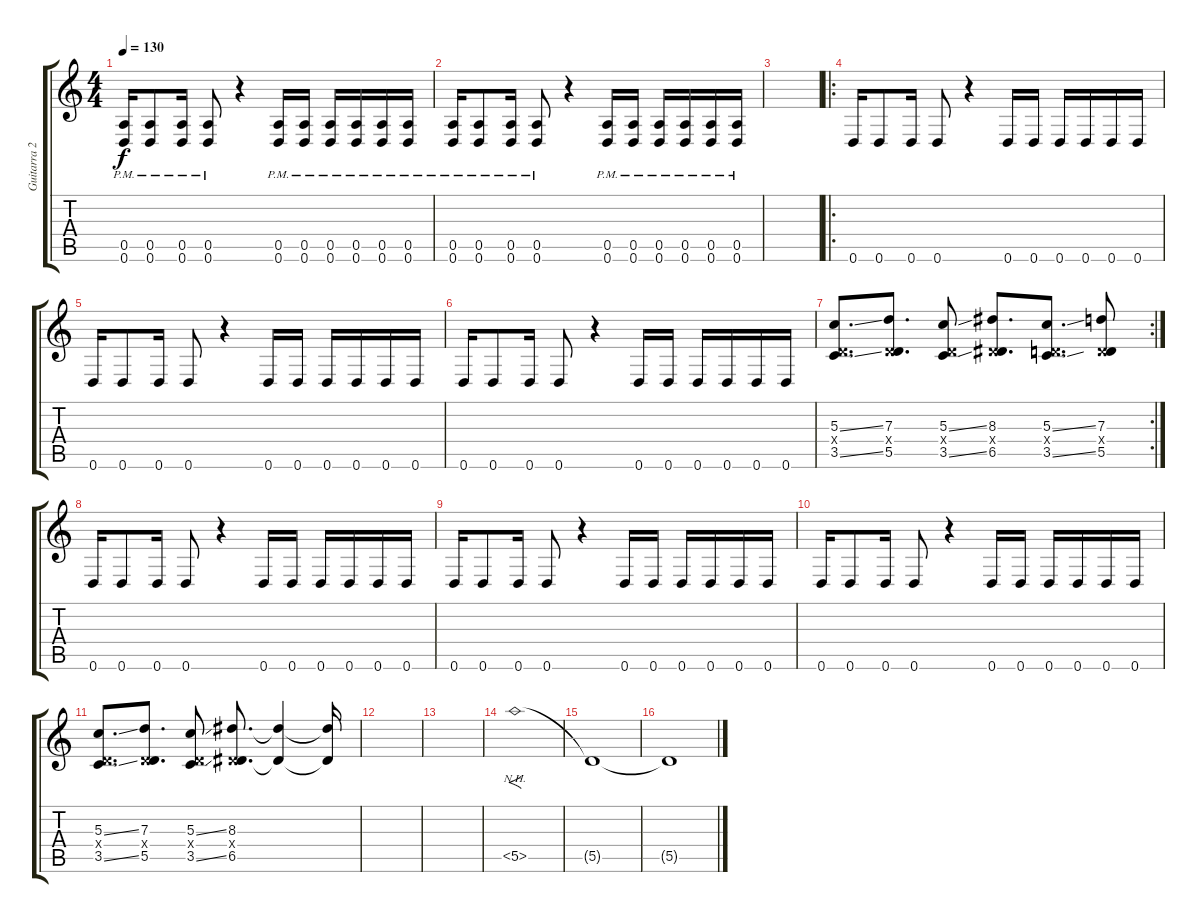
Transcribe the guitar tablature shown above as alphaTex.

\track ("Guitarra 2" "Guitarra 2") {instrument distortionguitar}
\staff {score tabs}
\tuning (E4 B3 G3 D3 A2 D2) {hide}
\ts (4 4)
\tempo 130
\clef g2
\ks c
(0.5{pm} 0.6{pm}).16{dy f} (0.5{pm} 0.6{pm}).8 (0.5{pm} 0.6{pm}).16 (0.5{pm} 0.6{pm}).8 r.4 (0.5{pm} 0.6{pm}).16 (0.5{pm} 0.6{pm}).16 (0.5{pm} 0.6{pm}).16 (0.5{pm} 0.6{pm}).16 (0.5{pm} 0.6{pm}).16 (0.5{pm} 0.6{pm}).16 |
(0.5{pm} 0.6{pm}).16 (0.5{pm} 0.6{pm}).8 (0.5{pm} 0.6{pm}).16 (0.5{pm} 0.6{pm}).8 r.4 (0.5{pm} 0.6{pm}).16 (0.5{pm} 0.6{pm}).16 (0.5{pm} 0.6{pm}).16 (0.5{pm} 0.6{pm}).16 (0.5{pm} 0.6{pm}).16 (0.5{pm} 0.6{pm}).16 |
|
\ro
0.6.16 0.6.8 0.6.16 0.6.8 r.4 0.6.16 0.6.16 0.6.16 0.6.16 0.6.16 0.6.16 |
0.6.16 0.6.8 0.6.16 0.6.8 r.4 0.6.16 0.6.16 0.6.16 0.6.16 0.6.16 0.6.16 |
0.6.16 0.6.8 0.6.16 0.6.8 r.4 0.6.16 0.6.16 0.6.16 0.6.16 0.6.16 0.6.16 |
\rc 2
(5.3{ss} 0.4{x} 3.5{ss}).8{d} (7.3 0.4{x} 5.5).8{d} (5.3{ss} 0.4{x} 3.5{ss}).8 (8.3 0.4{x} 6.5).8{d} (5.3{ss} 0.4{x} 3.5{ss}).8{d} (7.3 0.4{x} 5.5).8 |
0.6.16 0.6.8 0.6.16 0.6.8 r.4 0.6.16 0.6.16 0.6.16 0.6.16 0.6.16 0.6.16 |
0.6.16 0.6.8 0.6.16 0.6.8 r.4 0.6.16 0.6.16 0.6.16 0.6.16 0.6.16 0.6.16 |
0.6.16 0.6.8 0.6.16 0.6.8 r.4 0.6.16 0.6.16 0.6.16 0.6.16 0.6.16 0.6.16 |
(5.3{ss} 0.4{x} 3.5{ss}).8{d} (7.3 0.4{x} 5.5).8{d} (5.3{ss} 0.4{x} 3.5{ss}).8 (8.3 0.4{x} 6.5).8{d} (8.3{t} 6.5{t}).4 (8.3{t} 6.5{t}).16 |
|
|
5.5{nh}.1{f} |
5.5{t}.1 |
5.5{t}.1
